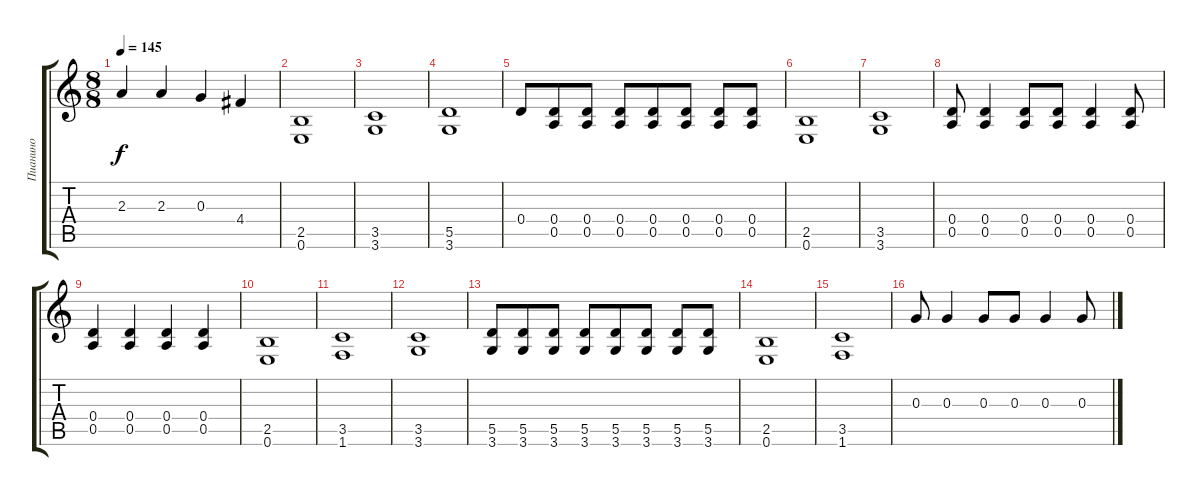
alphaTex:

\track ("Пианино" "Пианино") {instrument distortionguitar}
\staff {score tabs}
\tuning (E4 B3 G3 D3 A2 E2) {hide}
\ts (8 8)
\tempo 145
\clef g2
\ks c
2.3.4{dy f} 2.3.4 0.3.4 4.4.4 |
(2.5 0.6).1 |
(3.5 3.6).1 |
(5.5 3.6).1 |
0.4.8 (0.4 0.5).8 (0.4 0.5).8 (0.4 0.5).8 (0.4 0.5).8 (0.4 0.5).8 (0.4 0.5).8 (0.4 0.5).8 |
(2.5 0.6).1 |
(3.5 3.6).1 |
(0.4 0.5).8 (0.4 0.5).4 (0.4 0.5).8 (0.4 0.5).8 (0.4 0.5).4 (0.4 0.5).8 |
(0.4 0.5).4 (0.4 0.5).4 (0.4 0.5).4 (0.4 0.5).4 |
(2.5 0.6).1 |
(3.5 1.6).1 |
(3.5 3.6).1 |
(5.5 3.6).8 (5.5 3.6).8 (5.5 3.6).8 (5.5 3.6).8 (5.5 3.6).8 (5.5 3.6).8 (5.5 3.6).8 (5.5 3.6).8 |
(2.5 0.6).1 |
(3.5 1.6).1 |
0.3.8 0.3.4 0.3.8 0.3.8 0.3.4 0.3.8
